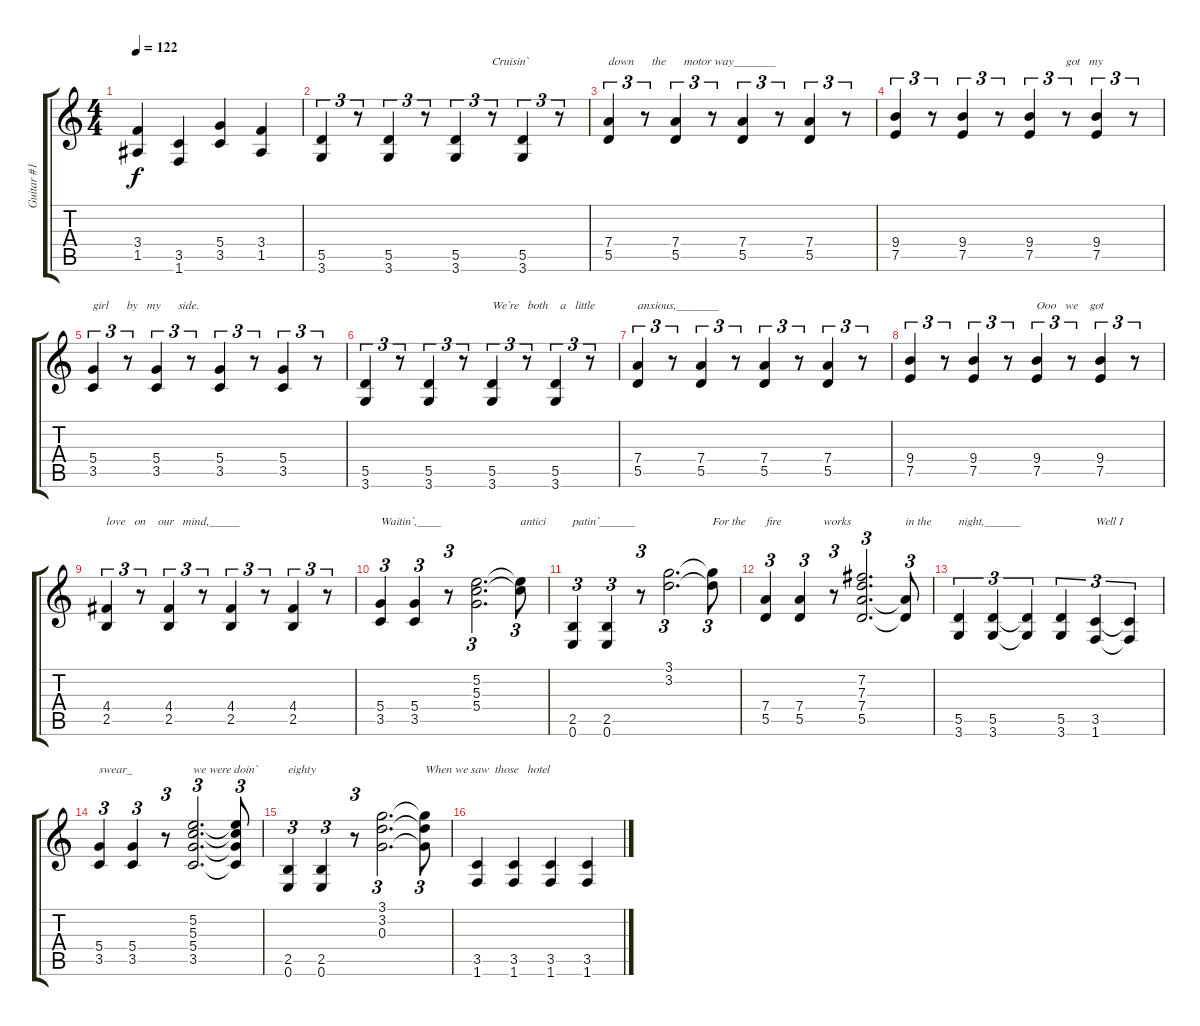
\track ("Guitar #1" "Guitar #1") {instrument overdrivenguitar}
\staff {score tabs}
\tuning (E4 B3 G3 D3 A2 E2) {hide}
\ts (4 4)
\tempo 122
\clef g2
\ks c
(3.4 1.5).4{dy f} (3.5 1.6).4 (5.4 3.5).4 (3.4 1.5).4 |
(5.5 3.6).4{tu (3 2)} r.8{tu (3 2)} (5.5 3.6).4{tu (3 2)} r.8{tu (3 2)} (5.5 3.6).4{tu (3 2)} r.8{tu (3 2) txt "Cruisin`"} (5.5 3.6).4{tu (3 2)} r.8{tu (3 2)} |
(7.4 5.5).4{tu (3 2) txt "down      the      motor way_______"} r.8{tu (3 2)} (7.4 5.5).4{tu (3 2)} r.8{tu (3 2)} (7.4 5.5).4{tu (3 2)} r.8{tu (3 2)} (7.4 5.5).4{tu (3 2)} r.8{tu (3 2)} |
(9.4 7.5).4{tu (3 2)} r.8{tu (3 2)} (9.4 7.5).4{tu (3 2)} r.8{tu (3 2)} (9.4 7.5).4{tu (3 2)} r.8{tu (3 2) txt "got   my"} (9.4 7.5).4{tu (3 2)} r.8{tu (3 2)} |
(5.4 3.5).4{tu (3 2) txt "girl      by   my      side."} r.8{tu (3 2)} (5.4 3.5).4{tu (3 2)} r.8{tu (3 2)} (5.4 3.5).4{tu (3 2)} r.8{tu (3 2)} (5.4 3.5).4{tu (3 2)} r.8{tu (3 2)} |
(5.5 3.6).4{tu (3 2)} r.8{tu (3 2)} (5.5 3.6).4{tu (3 2)} r.8{tu (3 2)} (5.5 3.6).4{tu (3 2) txt "We`re   both    a   little"} r.8{tu (3 2)} (5.5 3.6).4{tu (3 2)} r.8{tu (3 2)} |
(7.4 5.5).4{tu (3 2) txt "anxious,_______"} r.8{tu (3 2)} (7.4 5.5).4{tu (3 2)} r.8{tu (3 2)} (7.4 5.5).4{tu (3 2)} r.8{tu (3 2)} (7.4 5.5).4{tu (3 2)} r.8{tu (3 2)} |
(9.4 7.5).4{tu (3 2)} r.8{tu (3 2)} (9.4 7.5).4{tu (3 2)} r.8{tu (3 2)} (9.4 7.5).4{tu (3 2) txt "Ooo   we    got "} r.8{tu (3 2)} (9.4 7.5).4{tu (3 2)} r.8{tu (3 2)} |
(4.4 2.5).4{tu (3 2) txt "love   on    our   mind,_____"} r.8{tu (3 2)} (4.4 2.5).4{tu (3 2)} r.8{tu (3 2)} (4.4 2.5).4{tu (3 2)} r.8{tu (3 2)} (4.4 2.5).4{tu (3 2)} r.8{tu (3 2)} |
(5.4 3.5).4{tu (3 2) txt "Waitin`,____"} (5.4 3.5).4{tu (3 2)} r.8{tu (3 2)} (5.2 5.3 5.4).2{d tu (3 2)} (5.2{t} 5.3{t}).8{tu (3 2) txt "antici"} |
(2.5 0.6).4{tu (3 2) txt "patin`______"} (2.5 0.6).4{tu (3 2)} r.8{tu (3 2)} (3.1 3.2).2{d tu (3 2)} (3.1{t} 3.2{t}).8{tu (3 2) txt "For the"} |
(7.4 5.5).4{tu (3 2) txt "fire              works"} (7.4 5.5).4{tu (3 2)} r.8{tu (3 2)} (7.2 7.3 7.4 5.5).2{d tu (3 2)} (7.4{t} 5.5{t}).8{tu (3 2) txt "in the"} |
(5.5 3.6).4{tu (3 2) txt "night,______"} (5.5 3.6).4{tu (3 2)} (5.5{t} 3.6{t}).4{tu (3 2)} (5.5 3.6).4{tu (3 2)} (3.5 1.6).4{tu (3 2) txt "Well I "} (3.5{t} 1.6{t}).4{tu (3 2)} |
(5.4 3.5).4{tu (3 2) txt "swear_"} (5.4 3.5).4{tu (3 2)} r.8{tu (3 2)} (5.2 5.3 5.4 3.5).2{d tu (3 2) txt "we were doin`"} (5.2{t} 5.3{t} 5.4{t} 3.5{t}).8{tu (3 2)} |
(2.5 0.6).4{tu (3 2) txt "eighty"} (2.5 0.6).4{tu (3 2)} r.8{tu (3 2)} (3.1 3.2 0.3).2{d tu (3 2)} (3.1{t} 3.2{t} 0.3{t}).8{tu (3 2) txt "When we saw  those   hotel"} |
(3.5 1.6).4 (3.5 1.6).4 (3.5 1.6).4 (3.5 1.6).4
